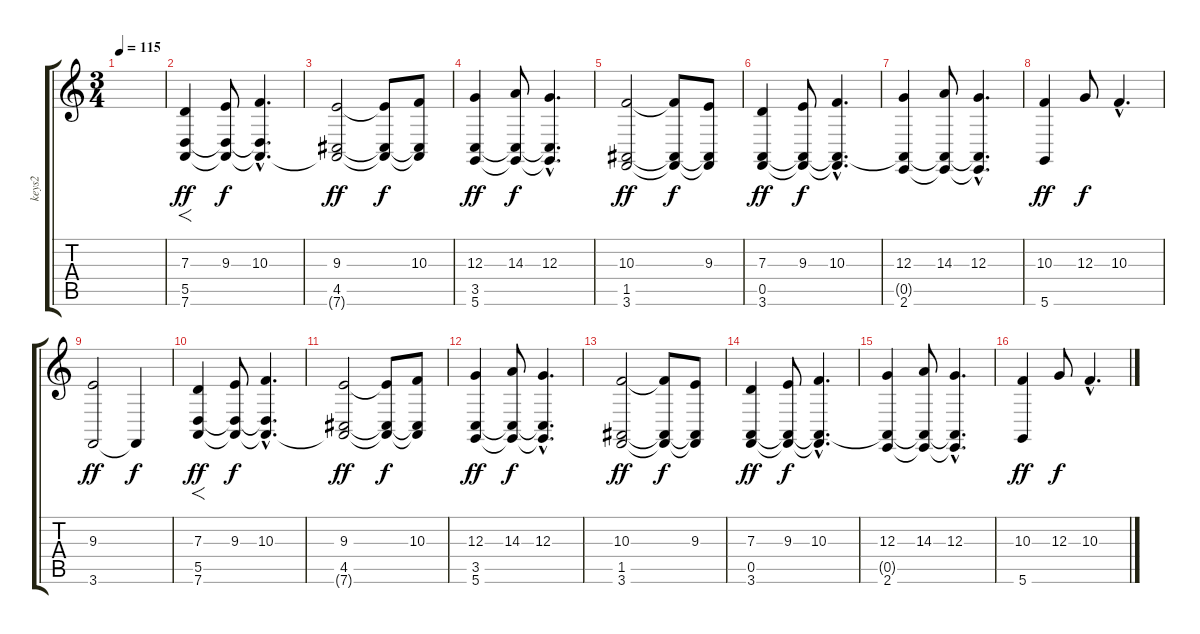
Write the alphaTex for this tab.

\track ("keys2" "keys2") {instrument stringensemble1}
\staff {score tabs}
\tuning (E4 B3 G3 D3 A2 D2) {hide}
\ts (3 4)
\tempo 115
\clef g2
\ks c
|
(7.3 5.5 7.6).4{f dy ff} (9.3 5.5{t} 7.6{t}).8{dy f} (10.3{hac} 5.5{hac t} 7.6{hac t}).4{d} |
(9.3 4.5 7.6{t}).2{dy ff} (9.3{t} 4.5{t} 7.6{t}).8{dy f} (10.3 4.5{t} 7.6{t}).8 |
(12.3 3.5 5.6).4{dy ff} (14.3 3.5{t} 5.6{t}).8{dy f} (12.3{hac} 3.5{hac t} 5.6{hac t}).4{d} |
(10.3 1.5 3.6).2{dy ff} (10.3{t} 1.5{t} 3.6{t}).8{dy f} (9.3 1.5{t} 3.6{t}).8 |
(7.3 0.5 3.6).4{dy ff} (9.3 0.5{t} 3.6{t}).8{dy f} (10.3{hac} 0.5{hac t} 3.6{hac t}).4{d} |
(12.3 0.5{t} 2.6).4 (14.3 0.5{t} 2.6{t}).8 (12.3{hac} 0.5{hac t} 2.6{hac t}).4{d} |
(10.3 5.6).4{dy ff} 12.3.8{dy f} 10.3{hac}.4{d} |
(9.3 3.6).2{dy ff} 3.6{t}.4{dy f} |
(7.3 5.5 7.6).4{f dy ff} (9.3 5.5{t} 7.6{t}).8{dy f} (10.3{hac} 5.5{hac t} 7.6{hac t}).4{d} |
(9.3 4.5 7.6{t}).2{dy ff} (9.3{t} 4.5{t} 7.6{t}).8{dy f} (10.3 4.5{t} 7.6{t}).8 |
(12.3 3.5 5.6).4{dy ff} (14.3 3.5{t} 5.6{t}).8{dy f} (12.3{hac} 3.5{hac t} 5.6{hac t}).4{d} |
(10.3 1.5 3.6).2{dy ff} (10.3{t} 1.5{t} 3.6{t}).8{dy f} (9.3 1.5{t} 3.6{t}).8 |
(7.3 0.5 3.6).4{dy ff} (9.3 0.5{t} 3.6{t}).8{dy f} (10.3{hac} 0.5{hac t} 3.6{hac t}).4{d} |
(12.3 0.5{t} 2.6).4 (14.3 0.5{t} 2.6{t}).8 (12.3{hac} 0.5{hac t} 2.6{hac t}).4{d} |
(10.3 5.6).4{dy ff} 12.3.8{dy f} 10.3{hac}.4{d}
